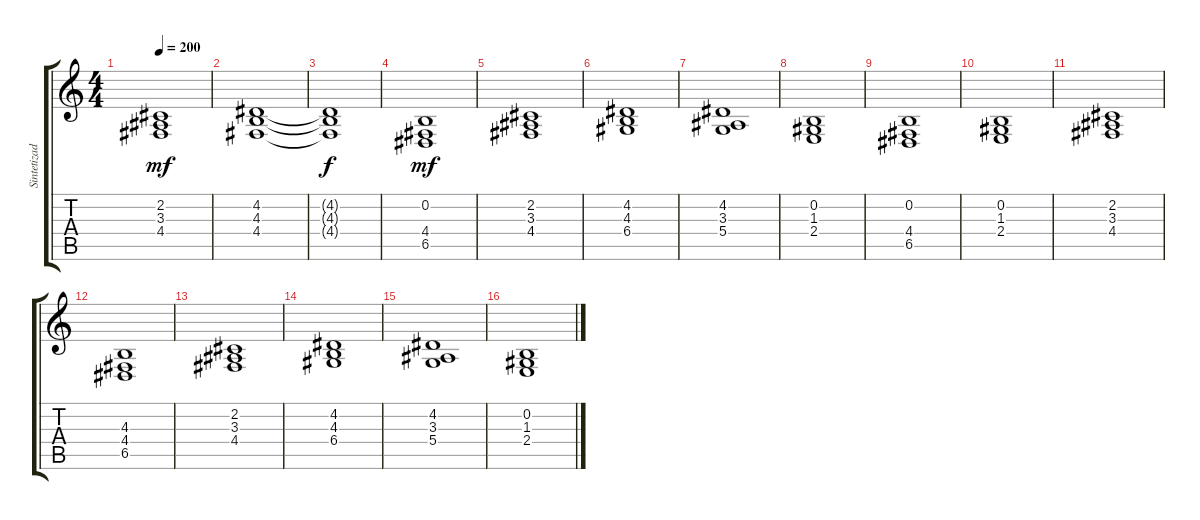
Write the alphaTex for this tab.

\track ("Sintetizador 4" "Sintetizad") {instrument brightacousticpiano}
\staff {score tabs}
\tuning (E4 B3 G3 D3 A2 E2) {hide}
\ts (4 4)
\tempo 200
\clef g2
\ks c
(2.2 3.3 4.4).1{dy mf} |
(4.2 4.3 4.4).1 |
(4.2{t} 4.3{t} 4.4{t}).1{dy f} |
(0.2 4.4 6.5).1{dy mf} |
(2.2 3.3 4.4).1 |
(4.2 4.3 6.4).1 |
(4.2 3.3 5.4).1 |
(0.2 1.3 2.4).1 |
(0.2 4.4 6.5).1 |
(0.2 1.3 2.4).1 |
(2.2 3.3 4.4).1 |
(4.3 4.4 6.5).1 |
(2.2 3.3 4.4).1 |
(4.2 4.3 6.4).1 |
(4.2 3.3 5.4).1 |
(0.2 1.3 2.4).1
